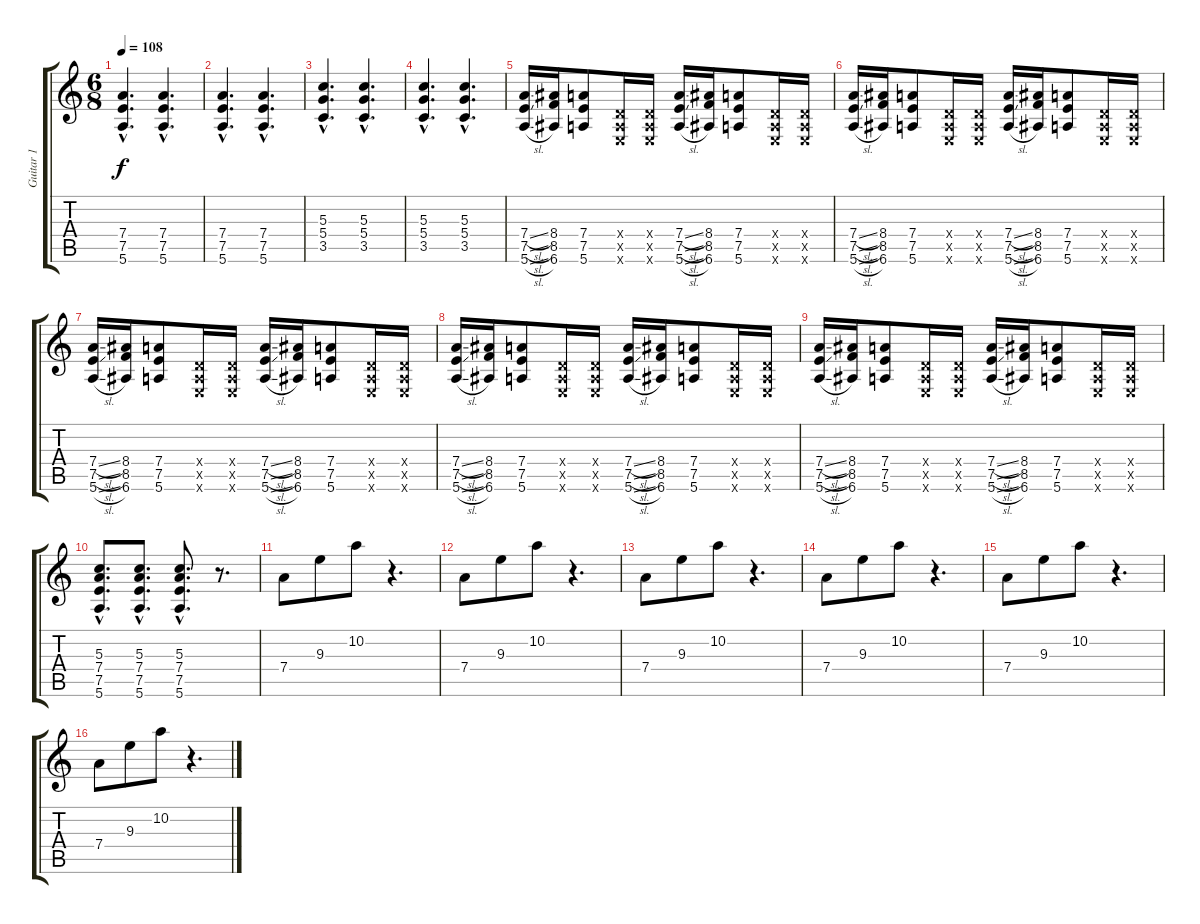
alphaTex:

\track ("Guitar 1" "Guitar 1") {instrument overdrivenguitar}
\staff {score tabs}
\tuning (E4 B3 G3 D3 A2 E2) {hide}
\ts (6 8)
\tempo 108
\clef g2
\ks c
(7.4{hac} 7.5{hac} 5.6{hac}).4{d dy f} (7.4{hac} 7.5{hac} 5.6{hac}).4{d} |
(7.4{hac} 7.5{hac} 5.6{hac}).4{d} (7.4{hac} 7.5{hac} 5.6{hac}).4{d} |
(5.3{hac} 5.4{hac} 3.5{hac}).4{d} (5.3{hac} 5.4{hac} 3.5{hac}).4{d} |
(5.3{hac} 5.4{hac} 3.5{hac}).4{d} (5.3{hac} 5.4{hac} 3.5{hac}).4{d} |
(7.4{sl} 7.5{sl} 5.6{sl}).16 (8.4 8.5 6.6).16 (7.4 7.5 5.6).8 (0.4{x} 0.5{x} 0.6{x}).16 (0.4{x} 0.5{x} 0.6{x}).16 (7.4{sl} 7.5{sl} 5.6{sl}).16 (8.4 8.5 6.6).16 (7.4 7.5 5.6).8 (0.4{x} 0.5{x} 0.6{x}).16 (0.4{x} 0.5{x} 0.6{x}).16 |
(7.4{sl} 7.5{sl} 5.6{sl}).16 (8.4 8.5 6.6).16 (7.4 7.5 5.6).8 (0.4{x} 0.5{x} 0.6{x}).16 (0.4{x} 0.5{x} 0.6{x}).16 (7.4{sl} 7.5{sl} 5.6{sl}).16 (8.4 8.5 6.6).16 (7.4 7.5 5.6).8 (0.4{x} 0.5{x} 0.6{x}).16 (0.4{x} 0.5{x} 0.6{x}).16 |
(7.4{sl} 7.5{sl} 5.6{sl}).16 (8.4 8.5 6.6).16 (7.4 7.5 5.6).8 (0.4{x} 0.5{x} 0.6{x}).16 (0.4{x} 0.5{x} 0.6{x}).16 (7.4{sl} 7.5{sl} 5.6{sl}).16 (8.4 8.5 6.6).16 (7.4 7.5 5.6).8 (0.4{x} 0.5{x} 0.6{x}).16 (0.4{x} 0.5{x} 0.6{x}).16 |
(7.4{sl} 7.5{sl} 5.6{sl}).16 (8.4 8.5 6.6).16 (7.4 7.5 5.6).8 (0.4{x} 0.5{x} 0.6{x}).16 (0.4{x} 0.5{x} 0.6{x}).16 (7.4{sl} 7.5{sl} 5.6{sl}).16 (8.4 8.5 6.6).16 (7.4 7.5 5.6).8 (0.4{x} 0.5{x} 0.6{x}).16 (0.4{x} 0.5{x} 0.6{x}).16 |
(7.4{sl} 7.5{sl} 5.6{sl}).16 (8.4 8.5 6.6).16 (7.4 7.5 5.6).8 (0.4{x} 0.5{x} 0.6{x}).16 (0.4{x} 0.5{x} 0.6{x}).16 (7.4{sl} 7.5{sl} 5.6{sl}).16 (8.4 8.5 6.6).16 (7.4 7.5 5.6).8 (0.4{x} 0.5{x} 0.6{x}).16 (0.4{x} 0.5{x} 0.6{x}).16 |
(5.3{hac} 7.4{hac} 7.5{hac} 5.6{hac}).8{d} (5.3{hac} 7.4{hac} 7.5{hac} 5.6{hac}).8{d} (5.3{hac} 7.4{hac} 7.5{hac} 5.6{hac}).8{d} r.8{d} |
7.4.8 9.3.8 10.2.8 r.4{d} |
7.4.8 9.3.8 10.2.8 r.4{d} |
7.4.8 9.3.8 10.2.8 r.4{d} |
7.4.8 9.3.8 10.2.8 r.4{d} |
7.4.8 9.3.8 10.2.8 r.4{d} |
7.4.8 9.3.8 10.2.8 r.4{d}
